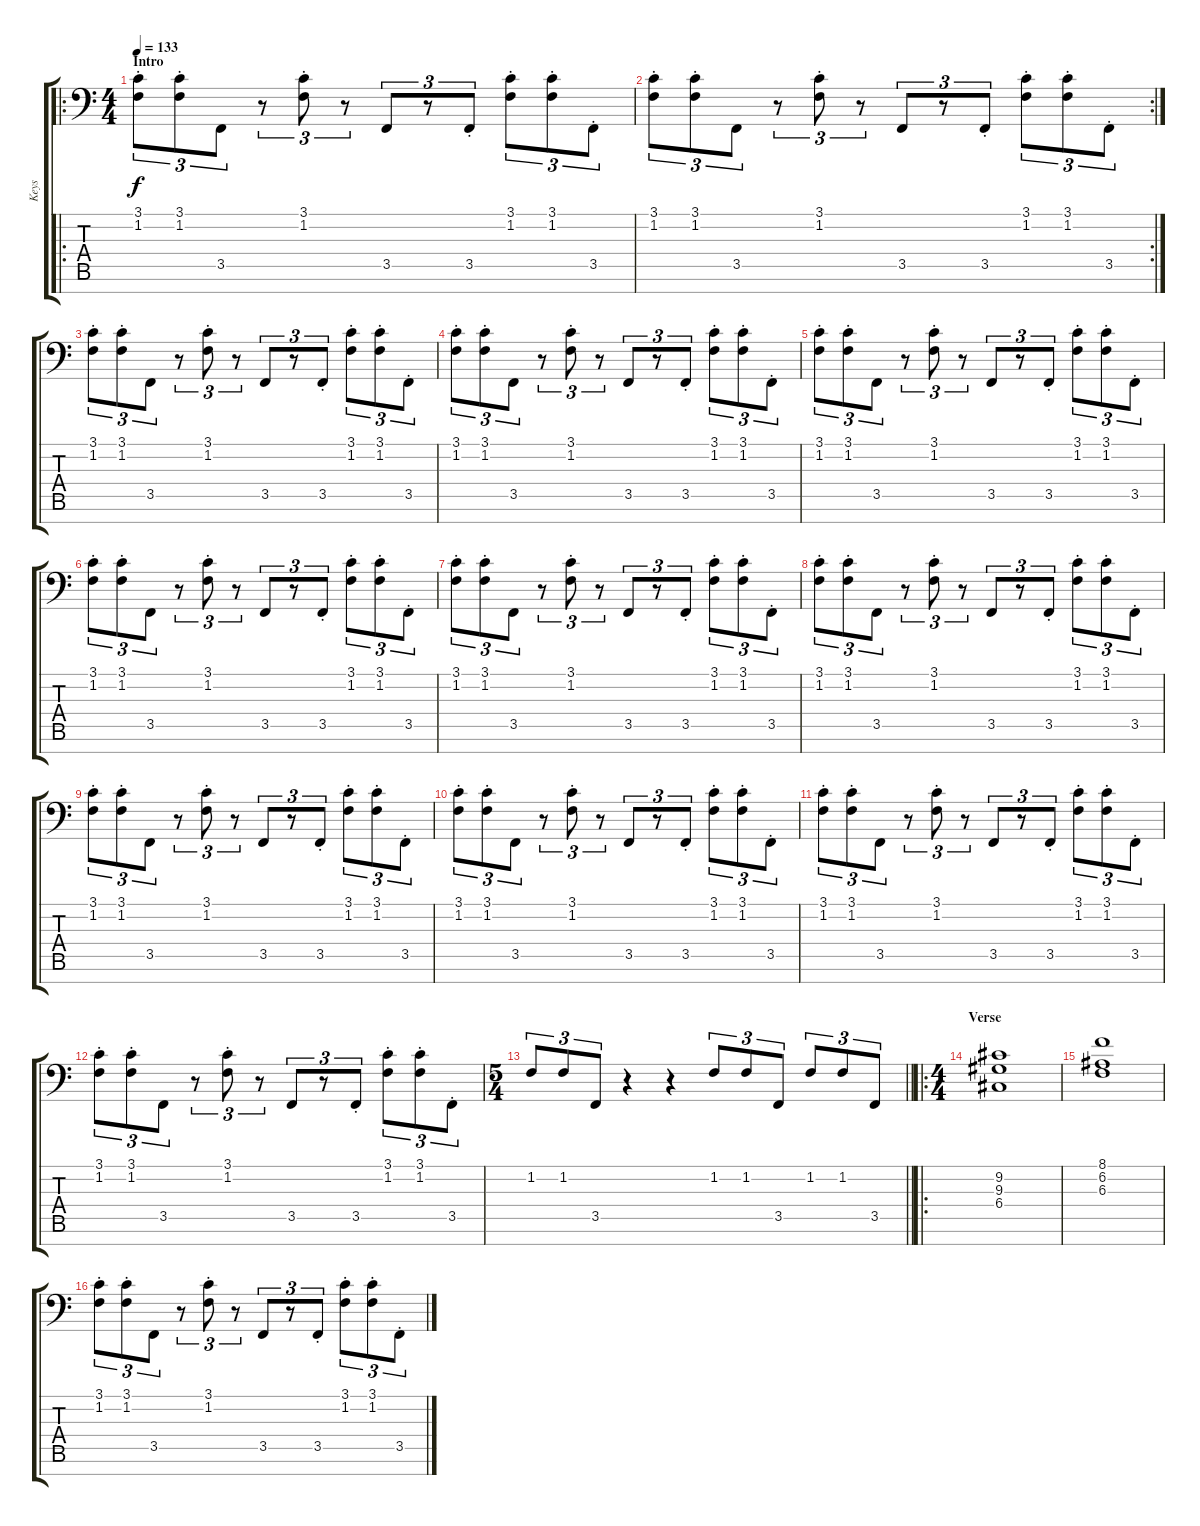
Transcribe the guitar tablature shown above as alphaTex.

\track ("Keys" "Keys") {instrument rockorgan}
\staff {score tabs}
\tuning (A3 E3 B2 G2 D2 A1 E1) {hide}
\ro
\ts (4 4)
\section ("" "Intro")
\tempo 133
\clef f4
\ks c
(3.1{st} 1.2{st}).8{tu (3 2) dy f instrument rockorgan} (3.1{st} 1.2{st}).8{tu (3 2)} 3.5.8{tu (3 2)} r.8{tu (3 2)} (3.1{st} 1.2).8{tu (3 2)} r.8{tu (3 2)} 3.5.8{tu (3 2)} r.8{tu (3 2)} 3.5{st}.8{tu (3 2)} (3.1{st} 1.2{st}).8{tu (3 2)} (3.1{st} 1.2{st}).8{tu (3 2)} 3.5{st}.8{tu (3 2)} |
\rc 2
(3.1{st} 1.2{st}).8{tu (3 2)} (3.1{st} 1.2{st}).8{tu (3 2)} 3.5.8{tu (3 2)} r.8{tu (3 2)} (3.1{st} 1.2).8{tu (3 2)} r.8{tu (3 2)} 3.5.8{tu (3 2)} r.8{tu (3 2)} 3.5{st}.8{tu (3 2)} (3.1{st} 1.2{st}).8{tu (3 2)} (3.1{st} 1.2{st}).8{tu (3 2)} 3.5{st}.8{tu (3 2)} |
(3.1{st} 1.2{st}).8{tu (3 2)} (3.1{st} 1.2{st}).8{tu (3 2)} 3.5.8{tu (3 2)} r.8{tu (3 2)} (3.1{st} 1.2).8{tu (3 2)} r.8{tu (3 2)} 3.5.8{tu (3 2)} r.8{tu (3 2)} 3.5{st}.8{tu (3 2)} (3.1{st} 1.2{st}).8{tu (3 2)} (3.1{st} 1.2{st}).8{tu (3 2)} 3.5{st}.8{tu (3 2)} |
(3.1{st} 1.2{st}).8{tu (3 2)} (3.1{st} 1.2{st}).8{tu (3 2)} 3.5.8{tu (3 2)} r.8{tu (3 2)} (3.1{st} 1.2).8{tu (3 2)} r.8{tu (3 2)} 3.5.8{tu (3 2)} r.8{tu (3 2)} 3.5{st}.8{tu (3 2)} (3.1{st} 1.2{st}).8{tu (3 2)} (3.1{st} 1.2{st}).8{tu (3 2)} 3.5{st}.8{tu (3 2)} |
(3.1{st} 1.2{st}).8{tu (3 2)} (3.1{st} 1.2{st}).8{tu (3 2)} 3.5.8{tu (3 2)} r.8{tu (3 2)} (3.1{st} 1.2).8{tu (3 2)} r.8{tu (3 2)} 3.5.8{tu (3 2)} r.8{tu (3 2)} 3.5{st}.8{tu (3 2)} (3.1{st} 1.2{st}).8{tu (3 2)} (3.1{st} 1.2{st}).8{tu (3 2)} 3.5{st}.8{tu (3 2)} |
(3.1{st} 1.2{st}).8{tu (3 2)} (3.1{st} 1.2{st}).8{tu (3 2)} 3.5.8{tu (3 2)} r.8{tu (3 2)} (3.1{st} 1.2).8{tu (3 2)} r.8{tu (3 2)} 3.5.8{tu (3 2)} r.8{tu (3 2)} 3.5{st}.8{tu (3 2)} (3.1{st} 1.2{st}).8{tu (3 2)} (3.1{st} 1.2{st}).8{tu (3 2)} 3.5{st}.8{tu (3 2)} |
(3.1{st} 1.2{st}).8{tu (3 2)} (3.1{st} 1.2{st}).8{tu (3 2)} 3.5.8{tu (3 2)} r.8{tu (3 2)} (3.1{st} 1.2).8{tu (3 2)} r.8{tu (3 2)} 3.5.8{tu (3 2)} r.8{tu (3 2)} 3.5{st}.8{tu (3 2)} (3.1{st} 1.2{st}).8{tu (3 2)} (3.1{st} 1.2{st}).8{tu (3 2)} 3.5{st}.8{tu (3 2)} |
(3.1{st} 1.2{st}).8{tu (3 2)} (3.1{st} 1.2{st}).8{tu (3 2)} 3.5.8{tu (3 2)} r.8{tu (3 2)} (3.1{st} 1.2).8{tu (3 2)} r.8{tu (3 2)} 3.5.8{tu (3 2)} r.8{tu (3 2)} 3.5{st}.8{tu (3 2)} (3.1{st} 1.2{st}).8{tu (3 2)} (3.1{st} 1.2{st}).8{tu (3 2)} 3.5{st}.8{tu (3 2)} |
(3.1{st} 1.2{st}).8{tu (3 2)} (3.1{st} 1.2{st}).8{tu (3 2)} 3.5.8{tu (3 2)} r.8{tu (3 2)} (3.1{st} 1.2).8{tu (3 2)} r.8{tu (3 2)} 3.5.8{tu (3 2)} r.8{tu (3 2)} 3.5{st}.8{tu (3 2)} (3.1{st} 1.2{st}).8{tu (3 2)} (3.1{st} 1.2{st}).8{tu (3 2)} 3.5{st}.8{tu (3 2)} |
(3.1{st} 1.2{st}).8{tu (3 2)} (3.1{st} 1.2{st}).8{tu (3 2)} 3.5.8{tu (3 2)} r.8{tu (3 2)} (3.1{st} 1.2).8{tu (3 2)} r.8{tu (3 2)} 3.5.8{tu (3 2)} r.8{tu (3 2)} 3.5{st}.8{tu (3 2)} (3.1{st} 1.2{st}).8{tu (3 2)} (3.1{st} 1.2{st}).8{tu (3 2)} 3.5{st}.8{tu (3 2)} |
(3.1{st} 1.2{st}).8{tu (3 2)} (3.1{st} 1.2{st}).8{tu (3 2)} 3.5.8{tu (3 2)} r.8{tu (3 2)} (3.1{st} 1.2).8{tu (3 2)} r.8{tu (3 2)} 3.5.8{tu (3 2)} r.8{tu (3 2)} 3.5{st}.8{tu (3 2)} (3.1{st} 1.2{st}).8{tu (3 2)} (3.1{st} 1.2{st}).8{tu (3 2)} 3.5{st}.8{tu (3 2)} |
(3.1{st} 1.2{st}).8{tu (3 2)} (3.1{st} 1.2{st}).8{tu (3 2)} 3.5.8{tu (3 2)} r.8{tu (3 2)} (3.1{st} 1.2).8{tu (3 2)} r.8{tu (3 2)} 3.5.8{tu (3 2)} r.8{tu (3 2)} 3.5{st}.8{tu (3 2)} (3.1{st} 1.2{st}).8{tu (3 2)} (3.1{st} 1.2{st}).8{tu (3 2)} 3.5{st}.8{tu (3 2)} |
\ts (5 4)
\barLineRight lightlight
1.2.8{tu (3 2)} 1.2.8{tu (3 2)} 3.5.8{tu (3 2)} r.4 r.4 1.2.8{tu (3 2)} 1.2.8{tu (3 2)} 3.5.8{tu (3 2)} 1.2.8{tu (3 2)} 1.2.8{tu (3 2)} 3.5.8{tu (3 2)} |
\ro
\ts (4 4)
\section ("" "Verse")
(9.2 9.3 6.4).1 |
(8.1 6.2 6.3).1 |
(3.1{st} 1.2{st}).8{tu (3 2)} (3.1{st} 1.2{st}).8{tu (3 2)} 3.5.8{tu (3 2)} r.8{tu (3 2)} (3.1{st} 1.2).8{tu (3 2)} r.8{tu (3 2)} 3.5.8{tu (3 2)} r.8{tu (3 2)} 3.5{st}.8{tu (3 2)} (3.1{st} 1.2{st}).8{tu (3 2)} (3.1{st} 1.2{st}).8{tu (3 2)} 3.5{st}.8{tu (3 2)}
